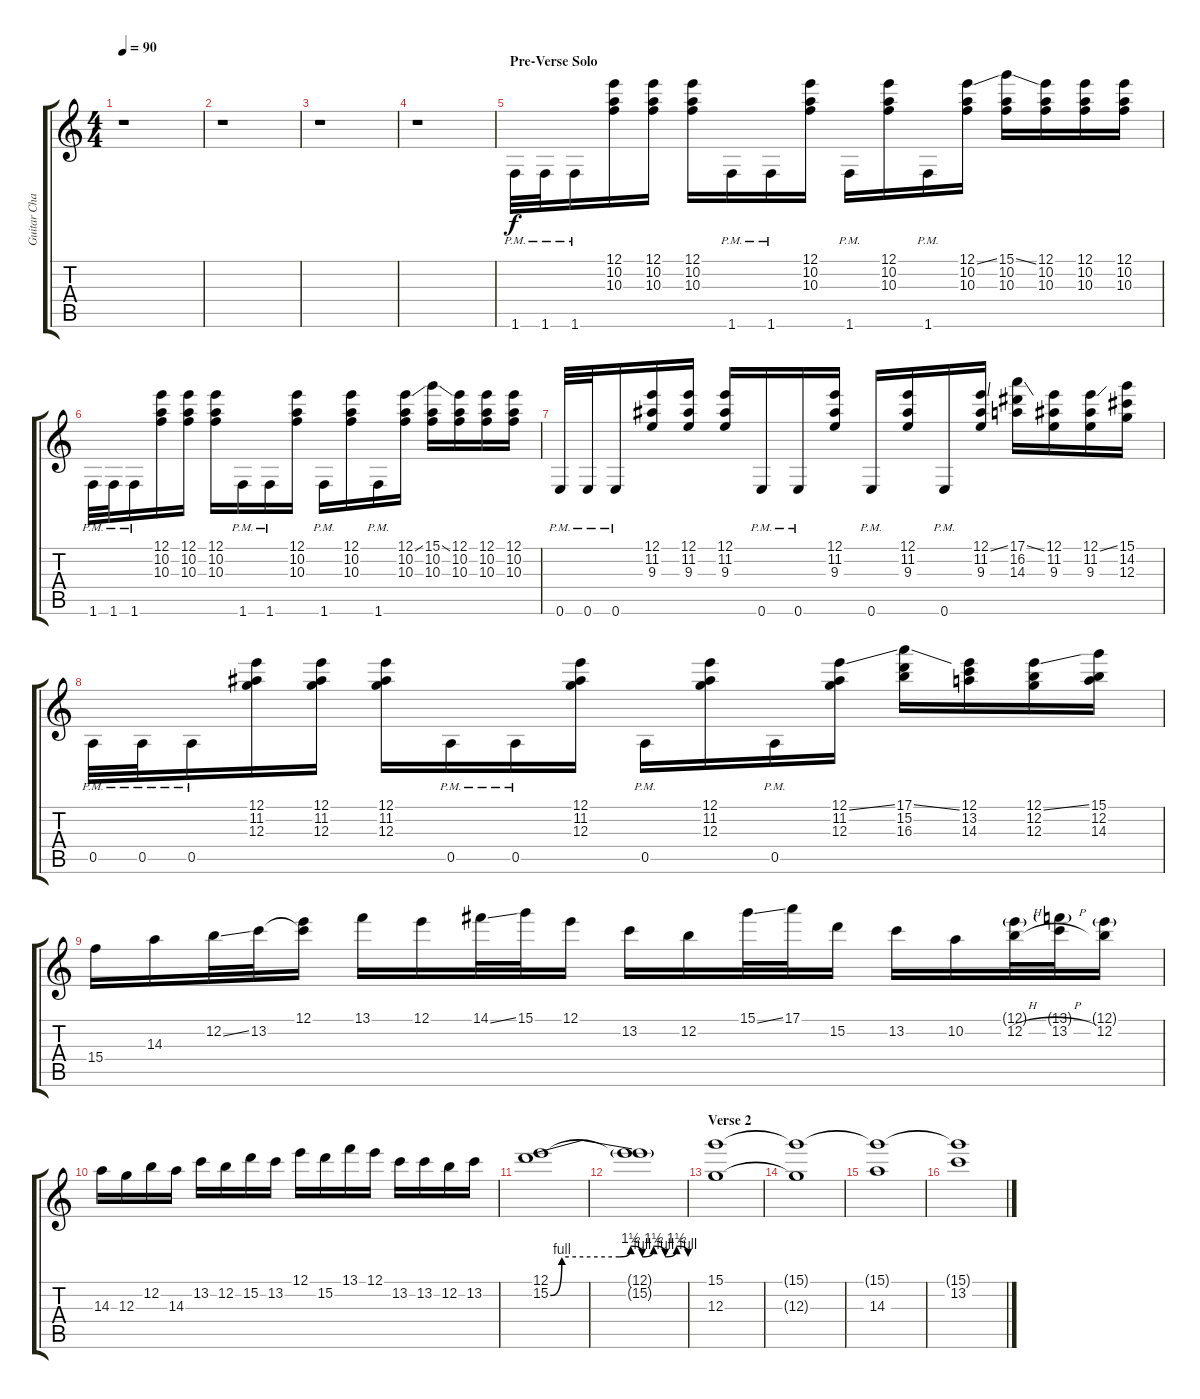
\track ("Guitar Channel 1" "Guitar Cha") {instrument overdrivenguitar}
\staff {score tabs}
\tuning (E4 B3 G3 D3 A2 E2) {hide}
\ts (4 4)
\tempo 90
\clef g2
\ks c
r.1{dy f} |
r.1 |
r.1 |
r.1 |
\section ("" "Pre-Verse Solo")
1.6{pm}.32 1.6{pm}.32 1.6{pm}.16 (12.1 10.2 10.3).16 (12.1 10.2 10.3).16 (12.1 10.2 10.3).16 1.6{pm}.16 1.6{pm}.16 (12.1 10.2 10.3).16 1.6{pm}.16 (12.1 10.2 10.3).16 1.6{pm}.16 (12.1{ss} 10.2 10.3).16 (15.1{ss} 10.2 10.3).16 (12.1 10.2 10.3).16 (12.1 10.2 10.3).16 (12.1 10.2 10.3).16 |
1.6{pm}.32 1.6{pm}.32 1.6{pm}.16 (12.1 10.2 10.3).16 (12.1 10.2 10.3).16 (12.1 10.2 10.3).16 1.6{pm}.16 1.6{pm}.16 (12.1 10.2 10.3).16 1.6{pm}.16 (12.1 10.2 10.3).16 1.6{pm}.16 (12.1{ss} 10.2 10.3).16 (15.1{ss} 10.2 10.3).16 (12.1 10.2 10.3).16 (12.1 10.2 10.3).16 (12.1 10.2 10.3).16 |
0.6{pm}.32 0.6{pm}.32 0.6{pm}.16 (12.1 11.2 9.3).16 (12.1 11.2 9.3).16 (12.1 11.2 9.3).16 0.6{pm}.16 0.6{pm}.16 (12.1 11.2 9.3).16 0.6{pm}.16 (12.1 11.2 9.3).16 0.6{pm}.16 (12.1{ss} 11.2 9.3).16 (17.1{ss} 16.2 14.3).16 (12.1 11.2 9.3).16 (12.1{ss} 11.2 9.3).16 (15.1 14.2 12.3).16 |
0.5{pm}.32 0.5{pm}.32 0.5{pm}.16 (12.1 11.2 12.3).16 (12.1 11.2 12.3).16 (12.1 11.2 12.3).16 0.5{pm}.16 0.5{pm}.16 (12.1 11.2 12.3).16 0.5{pm}.16 (12.1 11.2 12.3).16 0.5{pm}.16 (12.1{ss} 11.2 12.3).16 (17.1{ss} 15.2 16.3).16 (12.1 13.2 14.3).16 (12.1{ss} 12.2 12.3).16 (15.1 12.2 14.3).16 |
15.4.16 14.3.16 12.2{ss}.32 13.2.32 (12.1 13.2{t}).16 13.1.16 12.1.16 14.1{ss}.32 15.1.32 12.1.16 13.2.16 12.2.16 15.1{ss}.32 17.1.32 15.2.16 13.2.16 10.2.16 (12.1{g} 12.2{h}).32 (13.1{g} 13.2{h}).32 (12.1{g} 12.2).16 |
14.3.16 12.3.16 12.2.16 14.3.16 13.2.16 12.2.16 15.2.16 13.2.16 12.1.16 15.2.16 13.1.16 12.1.16 13.2.16 13.2.16 12.2.16 13.2.16 |
(12.1 15.2{be (custom 0 0 5 4 30 4 35 6 40 4 45 6 50 4 55 6 60 4)}).1 |
(12.1{t} 15.2{t}).1 |
\section ("" "Verse 2")
(15.1 12.3).1 |
(15.1{t} 12.3{t}).1 |
(15.1{t} 14.3).1 |
(15.1{t} 13.2).1
